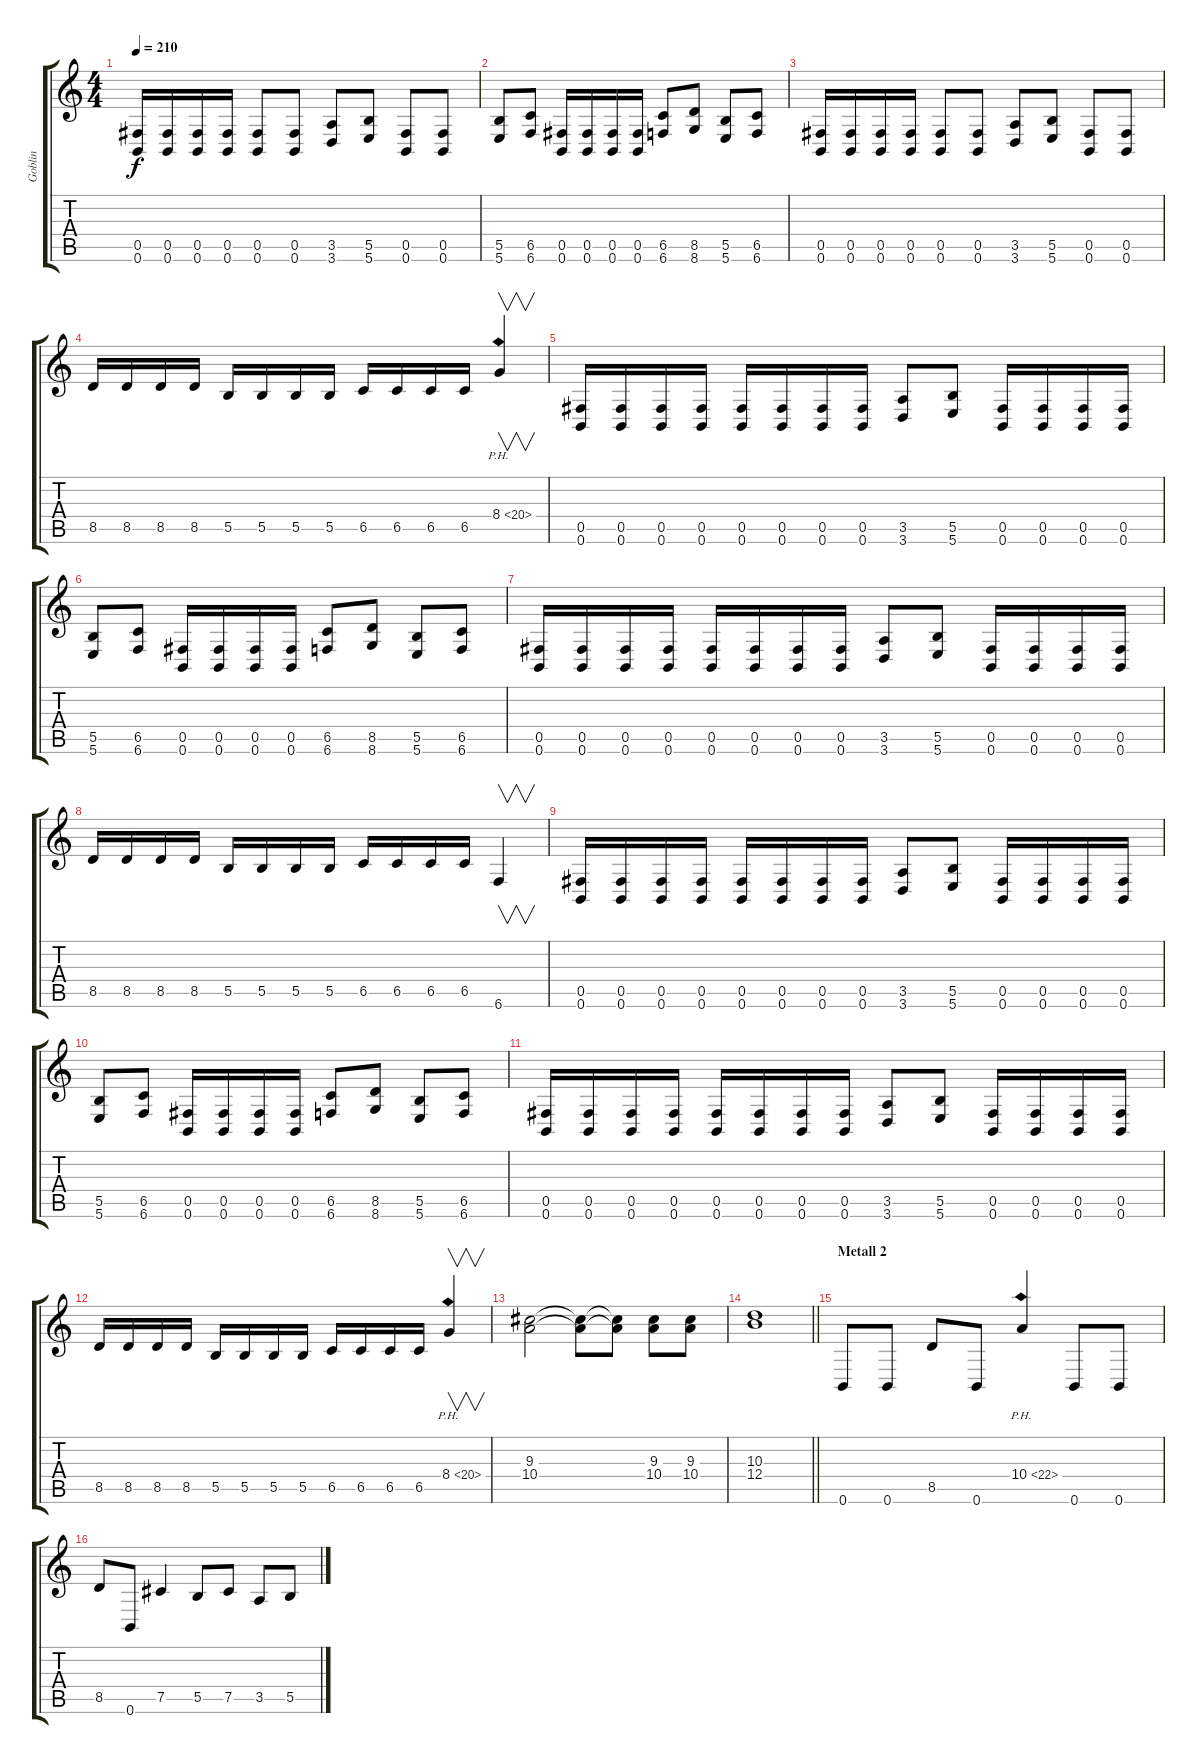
\track ("Goblin" "Goblin") {instrument distortionguitar}
\staff {score tabs}
\tuning (Db4 Ab3 E3 B2 Gb2 B1) {hide}
\ts (4 4)
\tempo 210
\clef g2
\ks c
(0.5 0.6).16{dy f} (0.5 0.6).16 (0.5 0.6).16 (0.5 0.6).16 (0.5 0.6).8 (0.5 0.6).8 (3.5 3.6).8 (5.5 5.6).8 (0.5 0.6).8 (0.5 0.6).8 |
(5.5 5.6).8 (6.5 6.6).8 (0.5 0.6).16 (0.5 0.6).16 (0.5 0.6).16 (0.5 0.6).16 (6.5 6.6).8 (8.5 8.6).8 (5.5 5.6).8 (6.5 6.6).8 |
(0.5 0.6).16 (0.5 0.6).16 (0.5 0.6).16 (0.5 0.6).16 (0.5 0.6).8 (0.5 0.6).8 (3.5 3.6).8 (5.5 5.6).8 (0.5 0.6).8 (0.5 0.6).8 |
8.5.16 8.5.16 8.5.16 8.5.16 5.5.16 5.5.16 5.5.16 5.5.16 6.5.16 6.5.16 6.5.16 6.5.16 8.4{ph 12}.4{v} |
(0.5 0.6).16 (0.5 0.6).16 (0.5 0.6).16 (0.5 0.6).16 (0.5 0.6).16 (0.5 0.6).16 (0.5 0.6).16 (0.5 0.6).16 (3.5 3.6).8 (5.5 5.6).8 (0.5 0.6).16 (0.5 0.6).16 (0.5 0.6).16 (0.5 0.6).16 |
(5.5 5.6).8 (6.5 6.6).8 (0.5 0.6).16 (0.5 0.6).16 (0.5 0.6).16 (0.5 0.6).16 (6.5 6.6).8 (8.5 8.6).8 (5.5 5.6).8 (6.5 6.6).8 |
(0.5 0.6).16 (0.5 0.6).16 (0.5 0.6).16 (0.5 0.6).16 (0.5 0.6).16 (0.5 0.6).16 (0.5 0.6).16 (0.5 0.6).16 (3.5 3.6).8 (5.5 5.6).8 (0.5 0.6).16 (0.5 0.6).16 (0.5 0.6).16 (0.5 0.6).16 |
8.5.16 8.5.16 8.5.16 8.5.16 5.5.16 5.5.16 5.5.16 5.5.16 6.5.16 6.5.16 6.5.16 6.5.16 6.6.4{v} |
(0.5 0.6).16 (0.5 0.6).16 (0.5 0.6).16 (0.5 0.6).16 (0.5 0.6).16 (0.5 0.6).16 (0.5 0.6).16 (0.5 0.6).16 (3.5 3.6).8 (5.5 5.6).8 (0.5 0.6).16 (0.5 0.6).16 (0.5 0.6).16 (0.5 0.6).16 |
(5.5 5.6).8 (6.5 6.6).8 (0.5 0.6).16 (0.5 0.6).16 (0.5 0.6).16 (0.5 0.6).16 (6.5 6.6).8 (8.5 8.6).8 (5.5 5.6).8 (6.5 6.6).8 |
(0.5 0.6).16 (0.5 0.6).16 (0.5 0.6).16 (0.5 0.6).16 (0.5 0.6).16 (0.5 0.6).16 (0.5 0.6).16 (0.5 0.6).16 (3.5 3.6).8 (5.5 5.6).8 (0.5 0.6).16 (0.5 0.6).16 (0.5 0.6).16 (0.5 0.6).16 |
8.5.16 8.5.16 8.5.16 8.5.16 5.5.16 5.5.16 5.5.16 5.5.16 6.5.16 6.5.16 6.5.16 6.5.16 8.4{ph 12}.4{v} |
(9.3 10.4).2 (9.3{t} 10.4{t}).8 (9.3{t} 10.4{t}).8 (9.3 10.4).8 (9.3 10.4).8 |
\barLineRight lightlight
(10.3 12.4).1 |
\section ("" "Metall 2")
0.6.8 0.6.8 8.5.8 0.6.8 10.4{ph 12}.4 0.6.8 0.6.8 |
8.5.8 0.6.8 7.5.4 5.5.8 7.5.8 3.5.8 5.5.8
